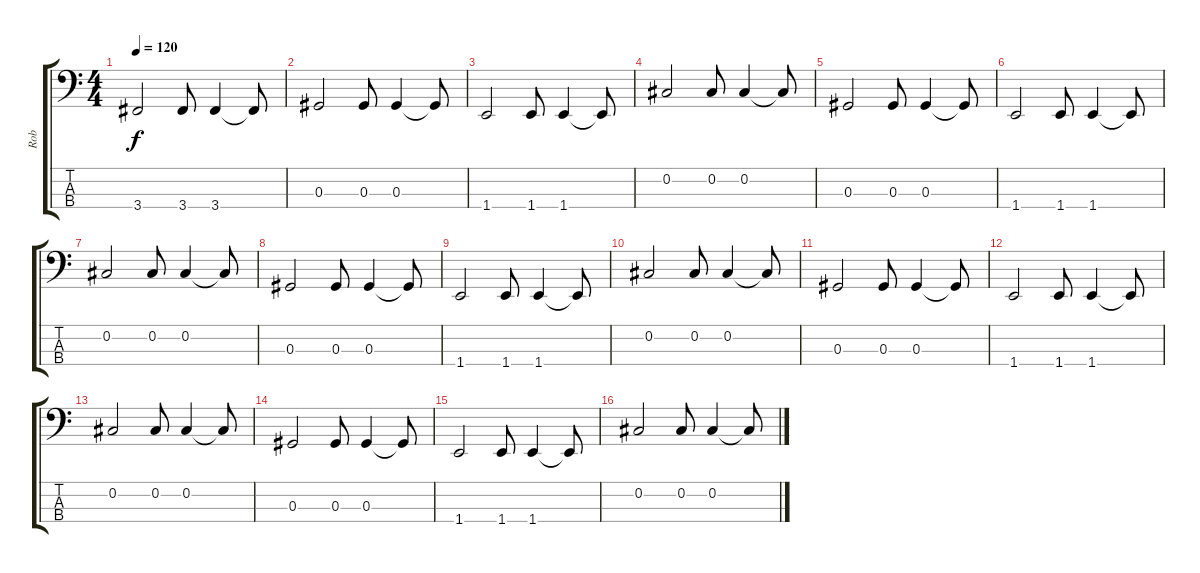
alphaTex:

\track ("Rob" "Rob") {instrument electricbassfinger}
\staff {score tabs}
\tuning (Gb2 Db2 Ab1 Eb1) {hide}
\ts (4 4)
\tempo 120
\clef f4
\ks c
3.4.2{dy f} 3.4.8 3.4.4 3.4{t}.8 |
0.3.2 0.3.8 0.3.4 0.3{t}.8 |
1.4.2 1.4.8 1.4.4 1.4{t}.8 |
0.2.2 0.2.8 0.2.4 0.2{t}.8 |
0.3.2 0.3.8 0.3.4 0.3{t}.8 |
1.4.2 1.4.8 1.4.4 1.4{t}.8 |
0.2.2 0.2.8 0.2.4 0.2{t}.8 |
0.3.2 0.3.8 0.3.4 0.3{t}.8 |
1.4.2 1.4.8 1.4.4 1.4{t}.8 |
0.2.2 0.2.8 0.2.4 0.2{t}.8 |
0.3.2 0.3.8 0.3.4 0.3{t}.8 |
1.4.2 1.4.8 1.4.4 1.4{t}.8 |
0.2.2 0.2.8 0.2.4 0.2{t}.8 |
0.3.2 0.3.8 0.3.4 0.3{t}.8 |
1.4.2 1.4.8 1.4.4 1.4{t}.8 |
0.2.2 0.2.8 0.2.4 0.2{t}.8
